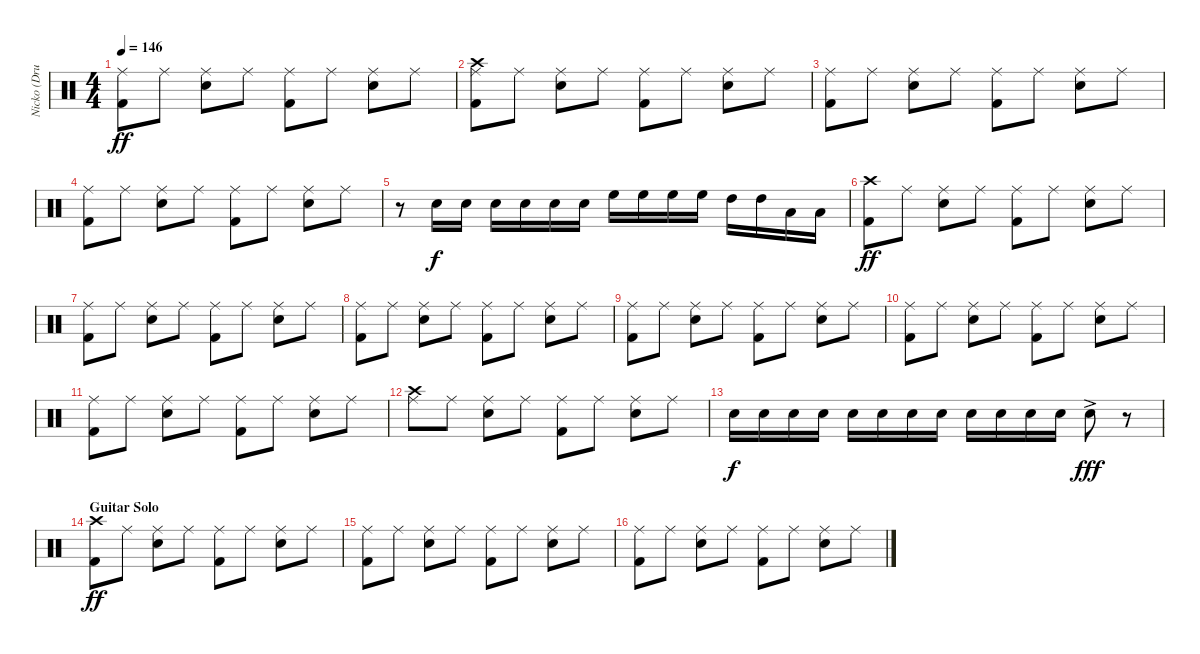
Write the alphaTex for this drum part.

\track ("Nicko (Drums)" "Nicko (Dru") {instrument percussion}
\staff {score}
\articulation defaults
\ts (4 4)
\tempo 146
\clef neutral
\ks c
("Kick (hit) 2" "Ride (middle)").8{dy ff} "Ride (middle)".8 ("Electric Snare (hit)" "Ride (middle)").8 "Ride (middle)".8 ("Kick (hit) 2" "Ride (middle)").8 "Ride (middle)".8 ("Electric Snare (hit)" "Ride (middle)").8 "Ride (middle)".8 |
("Crash high (hit)" "Ride (middle)" "Kick (hit) 2").8 "Ride (middle)".8 ("Electric Snare (hit)" "Ride (middle)").8 "Ride (middle)".8 ("Kick (hit) 2" "Ride (middle)").8 "Ride (middle)".8 ("Electric Snare (hit)" "Ride (middle)").8 "Ride (middle)".8 |
("Kick (hit) 2" "Ride (middle)").8 "Ride (middle)".8 ("Electric Snare (hit)" "Ride (middle)").8 "Ride (middle)".8 ("Kick (hit) 2" "Ride (middle)").8 "Ride (middle)".8 ("Electric Snare (hit)" "Ride (middle)").8 "Ride (middle)".8 |
("Kick (hit) 2" "Ride (middle)").8 "Ride (middle)".8 ("Electric Snare (hit)" "Ride (middle)").8 "Ride (middle)".8 ("Kick (hit) 2" "Ride (middle)").8 "Ride (middle)".8 ("Electric Snare (hit)" "Ride (middle)").8 "Ride (middle)".8 |
r.8 "Electric Snare (hit)".16{dy f} "Electric Snare (hit)".16 "Electric Snare (hit)".16 "Electric Snare (hit)".16 "Electric Snare (hit)".16 "Electric Snare (hit)".16 "High Floor Tom (hit)".16 "High Floor Tom (hit)".16 "High Floor Tom (hit)".16 "High Floor Tom (hit)".16 "High Tom (hit)".16 "High Tom (hit)".16 "Low Floor Tom (hit)".16 "Low Floor Tom (hit)".16 |
("Kick (hit) 2" "Crash high (hit)").8{dy ff} "Ride (middle)".8 ("Electric Snare (hit)" "Ride (middle)").8 "Ride (middle)".8 ("Kick (hit) 2" "Ride (middle)").8 "Ride (middle)".8 ("Electric Snare (hit)" "Ride (middle)").8 "Ride (middle)".8 |
("Kick (hit) 2" "Ride (middle)").8 "Ride (middle)".8 ("Electric Snare (hit)" "Ride (middle)").8 "Ride (middle)".8 ("Kick (hit) 2" "Ride (middle)").8 "Ride (middle)".8 ("Electric Snare (hit)" "Ride (middle)").8 "Ride (middle)".8 |
("Kick (hit) 2" "Ride (middle)").8 "Ride (middle)".8 ("Electric Snare (hit)" "Ride (middle)").8 "Ride (middle)".8 ("Kick (hit) 2" "Ride (middle)").8 "Ride (middle)".8 ("Electric Snare (hit)" "Ride (middle)").8 "Ride (middle)".8 |
("Kick (hit) 2" "Ride (middle)").8 "Ride (middle)".8 ("Electric Snare (hit)" "Ride (middle)").8 "Ride (middle)".8 ("Kick (hit) 2" "Ride (middle)").8 "Ride (middle)".8 ("Electric Snare (hit)" "Ride (middle)").8 "Ride (middle)".8 |
("Kick (hit) 2" "Ride (middle)").8 "Ride (middle)".8 ("Electric Snare (hit)" "Ride (middle)").8 "Ride (middle)".8 ("Kick (hit) 2" "Ride (middle)").8 "Ride (middle)".8 ("Electric Snare (hit)" "Ride (middle)").8 "Ride (middle)".8 |
("Kick (hit) 2" "Ride (middle)").8 "Ride (middle)".8 ("Electric Snare (hit)" "Ride (middle)").8 "Ride (middle)".8 ("Kick (hit) 2" "Ride (middle)").8 "Ride (middle)".8 ("Electric Snare (hit)" "Ride (middle)").8 "Ride (middle)".8 |
("Crash high (hit)" "Ride (middle)").8 "Ride (middle)".8 ("Electric Snare (hit)" "Ride (middle)").8 "Ride (middle)".8 ("Kick (hit) 2" "Ride (middle)").8 "Ride (middle)".8 ("Electric Snare (hit)" "Ride (middle)").8 "Ride (middle)".8 |
"Electric Snare (hit)".16{dy f} "Electric Snare (hit)".16 "Electric Snare (hit)".16 "Electric Snare (hit)".16 "Electric Snare (hit)".16 "Electric Snare (hit)".16 "Electric Snare (hit)".16 "Electric Snare (hit)".16 "Electric Snare (hit)".16 "Electric Snare (hit)".16 "Electric Snare (hit)".16 "Electric Snare (hit)".16 "Electric Snare (hit)"{ac}.8{dy fff} r.8 |
\section ("" "Guitar Solo")
("Crash high (hit)" "Kick (hit) 2").8{dy ff} "Ride (middle)".8 ("Electric Snare (hit)" "Ride (middle)").8 "Ride (middle)".8 ("Kick (hit) 2" "Ride (middle)").8 "Ride (middle)".8 ("Electric Snare (hit)" "Ride (middle)").8 "Ride (middle)".8 |
("Kick (hit) 2" "Ride (middle)").8 "Ride (middle)".8 ("Electric Snare (hit)" "Ride (middle)").8 "Ride (middle)".8 ("Kick (hit) 2" "Ride (middle)").8 "Ride (middle)".8 ("Electric Snare (hit)" "Ride (middle)").8 "Ride (middle)".8 |
("Kick (hit) 2" "Ride (middle)").8 "Ride (middle)".8 ("Electric Snare (hit)" "Ride (middle)").8 "Ride (middle)".8 ("Kick (hit) 2" "Ride (middle)").8 "Ride (middle)".8 ("Electric Snare (hit)" "Ride (middle)").8 "Ride (middle)".8
